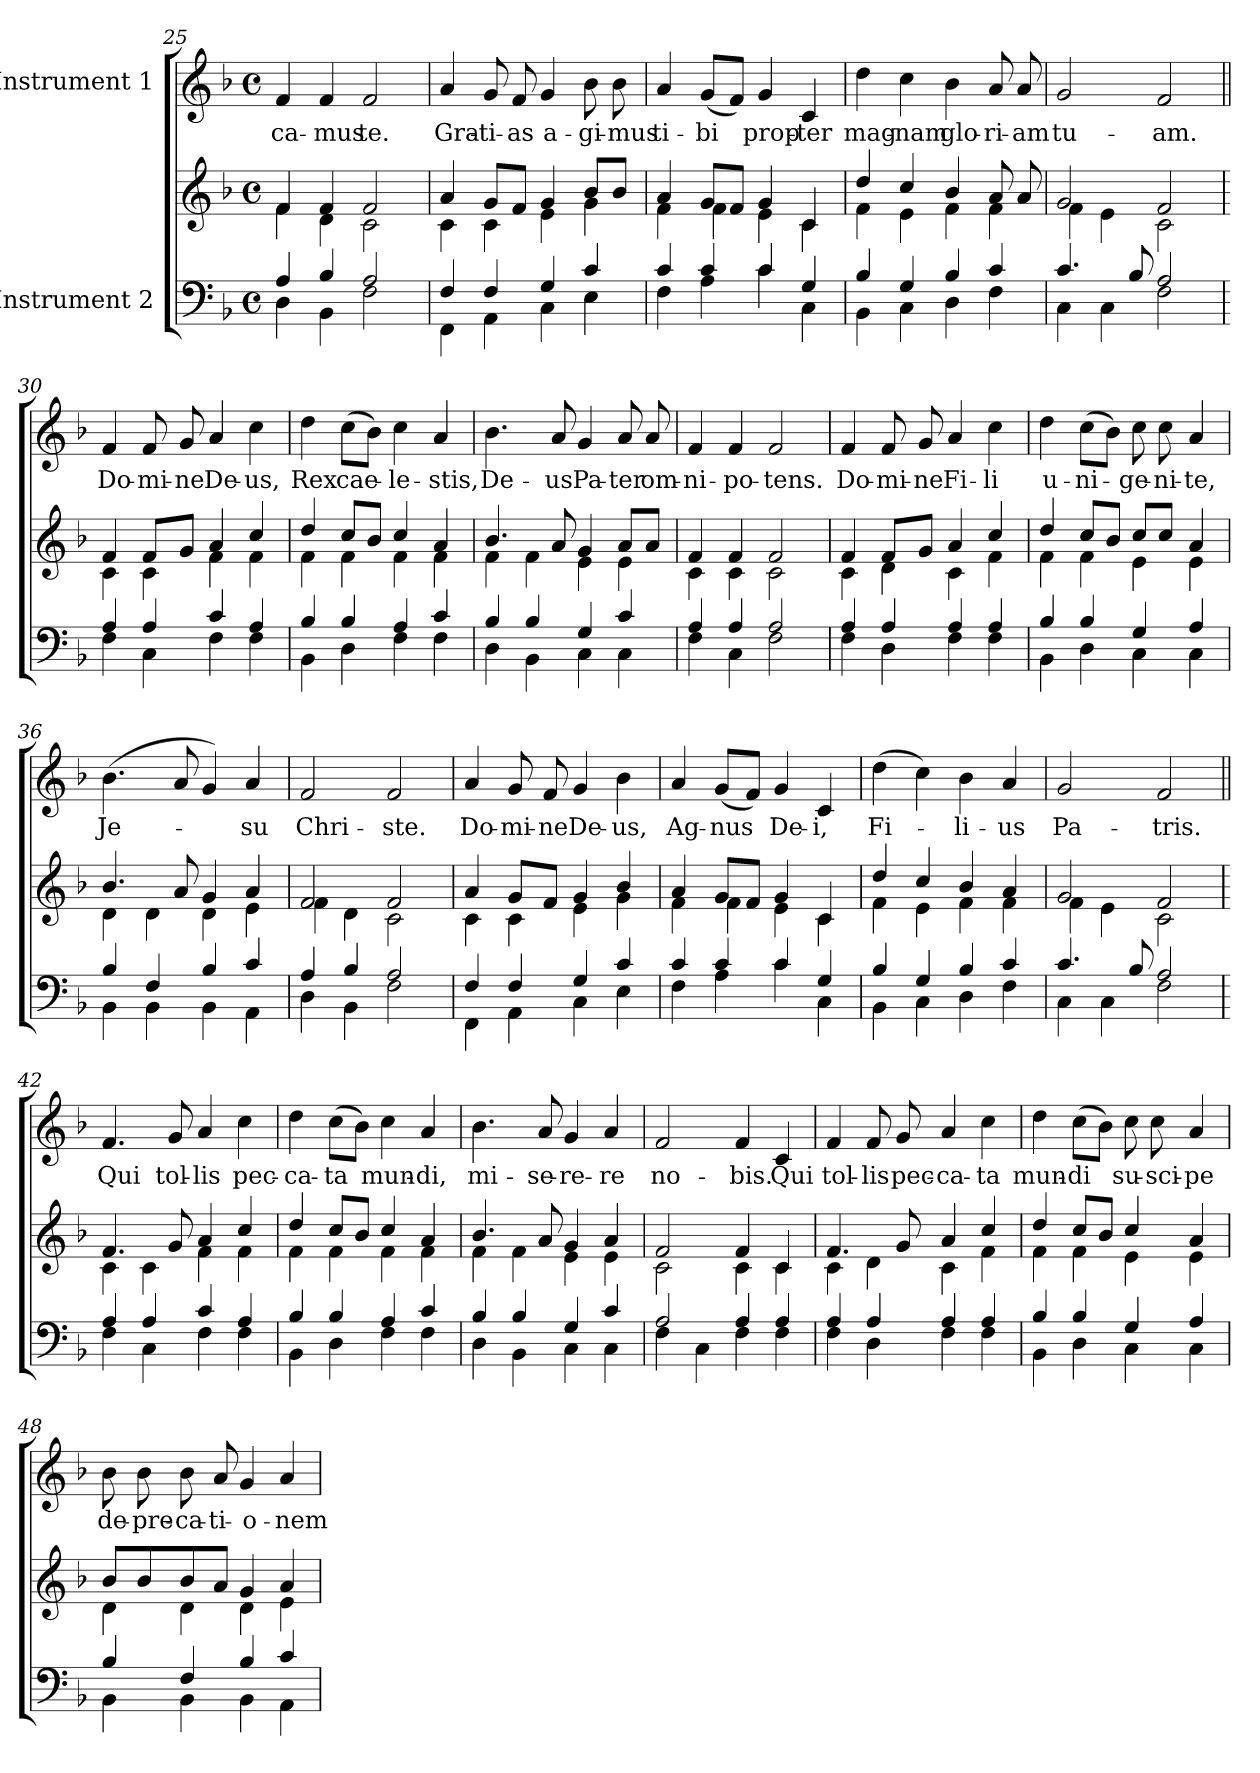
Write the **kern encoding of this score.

**kern	**kern	**kern	**text
*part2	*part2	*part1	*part1
*staff3	*staff2	*staff1	*staff1
*I"Instrument 2	*	*I"Instrument 1	*
*clefF4	*clefG2	*clefG2	*
*k[b-]	*k[b-]	*k[b-]	*
*F:	*F:	*F:	*
*M4/4	*M4/4	*M4/4	*
*met(c)	*met(c)	*met(c)	*
=25	=25	=25	=25
*^	*^	*	*
!	!	!	!	!	!LO:LY:b:cj
4A/	4D\	4f/	4f\	4f/	-ca-
!	!	!	!	!	!LO:LY:b:cj
4B-/	4BB-\	4f/	4d\	4f/	-mus
!	!	!	!	!	!LO:LY:b:cj
2A/	2F\	2f/	2c\	2f/	te.
=26	=26	=26	=26	=26	=26
!	!	!	!	!	!LO:LY:b:cj
4F/	4FF\	4a/	4c\	4a/	Gra-
!	!	!	!	!	!LO:LY:b:cj
4F/	4AA\	8g/L	4c\	8g/	-ti-
!	!	!	!	!	!LO:LY:b:cj
.	.	8f/J	.	8f/	-as
!	!	!	!	!	!LO:LY:b:cj
4G/	4C\	4g/	4e\	4g/	a-
!	!	!	!	!	!LO:LY:b:cj
4c/	4E\	8b-/L	4g\	8b-\	-gi-
!	!	!	!	!	!LO:LY:b:cj
.	.	8b-/J	.	8b-\	-mus
=27	=27	=27	=27	=27	=27
!	!	!	!	!	!LO:LY:b:cj
4c/	4F\	4a/	4f\	4a/	ti-
!	!	!	!	!	!LO:LY:b:cj
4c/	4A\	8g/L	4f\	(<8g/L	-bi
.	.	8f/J	.	8f/J)	.
!	!	!	!	!	!LO:LY:b:cj
4c/	4c\	4g/	4e\	4g/	prop-
!	!	!	!	!	!LO:LY:b:cj
4G/	4C\	4c/	4c\	4c/	-ter
!!LO:LB:g=z
=28	=28	=28	=28	=28	=28
!	!	!	!	!	!LO:LY:b:cj
4B-/	4BB-\	4dd/	4f\	4dd\	mag-
!	!	!	!	!	!LO:LY:b:cj
4G/	4C\	4cc/	4e\	4cc\	-nam
!	!	!	!	!	!LO:LY:b:cj
4B-/	4D\	4b-/	4f\	4b-\	glo-
!	!	!	!	!	!LO:LY:b:cj
4c/	4F\	8a/	4f\	8a/	-ri-
!	!	!	!	!	!LO:LY:b:cj
.	.	8a/	.	8a/	-am
=29	=29	=29	=29	=29	=29
!	!	!	!	!	!LO:LY:b:cj
4.c/	4C\	2g/	4f\	2g/	tu-
.	4C\	.	4e\	.	.
8B-/	.	.	.	.	.
!	!	!	!	!	!LO:LY:b:cj
2A/	2F\	2f/	2c\	2f/	-am.
=30	=30	=30	=30	=30||	=30||
!	!	!	!	!	!LO:LY:b:cj
4A/	4F\	4f/	4c\	4f/	Do-
!	!	!	!	!	!LO:LY:b:cj
4A/	4C\	8f/L	4c\	8f/	-mi-
!	!	!	!	!	!LO:LY:b:cj
.	.	8g/J	.	8g/	-ne
!	!	!	!	!	!LO:LY:b:cj
4c/	4F\	4a/	4f\	4a/	De-
!	!	!	!	!	!LO:LY:b:cj
4A/	4F\	4cc/	4f\	4cc\	-us,
=31	=31	=31	=31	=31	=31
!	!	!	!	!	!LO:LY:b:cj
4B-/	4BB-\	4dd/	4f\	4dd\	Rex
!	!	!	!	!	!LO:LY:b:cj
4B-/	4D\	8cc/L	4f\	(>8cc\L	cae-
.	.	8b-/J	.	8b-\J)	.
!	!	!	!	!	!LO:LY:b:cj
4A/	4F\	4cc/	4f\	4cc\	-le-
!	!	!	!	!	!LO:LY:b:cj
4c/	4F\	4a/	4f\	4a/	-stis,
!!LO:PB:g=z
=32	=32	=32	=32	=32	=32
!	!	!	!	!	!LO:LY:b:cj
4B-/	4D\	4.b-/	4f\	4.b-\	De-
4B-/	4BB-\	.	4f\	.	.
!	!	!	!	!	!LO:LY:b:cj
.	.	8a/	.	8a/	-us
!	!	!	!	!	!LO:LY:b:cj
4G/	4C\	4g/	4e\	4g/	Pa-
!	!	!	!	!	!LO:LY:b:cj
4c/	4C\	8a/L	4e\	8a/	-ter
!	!	!	!	!	!LO:LY:b:cj
.	.	8a/J	.	8a/	om-
=33	=33	=33	=33	=33	=33
!	!	!	!	!	!LO:LY:b:cj
4A/	4F\	4f/	4c\	4f/	-ni-
!	!	!	!	!	!LO:LY:b:cj
4A/	4C\	4f/	4c\	4f/	-po-
!	!	!	!	!	!LO:LY:b:cj
2A/	2F\	2f/	2c\	2f/	-tens.
=34	=34	=34	=34	=34	=34
!	!	!	!	!	!LO:LY:b:cj
4A/	4F\	4f/	4c\	4f/	Do-
!	!	!	!	!	!LO:LY:b:cj
4A/	4D\	8f/L	4d\	8f/	-mi-
!	!	!	!	!	!LO:LY:b:cj
.	.	8g/J	.	8g/	-ne
!	!	!	!	!	!LO:LY:b:cj
4A/	4F\	4a/	4c\	4a/	Fi-
!	!	!	!	!	!LO:LY:b:cj
4A/	4F\	4cc/	4f\	4cc\	-li
=35	=35	=35	=35	=35	=35
!	!	!	!	!	!LO:LY:b:cj
4B-/	4BB-\	4dd/	4f\	4dd\	u-
!	!	!	!	!	!LO:LY:b:cj
4B-/	4D\	8cc/L	4f\	(>8cc\L	-ni-
.	.	8b-/J	.	8b-\J)	.
!	!	!	!	!	!LO:LY:b:cj
4G/	4C\	8cc/L	4e\	8cc\	-ge-
!	!	!	!	!	!LO:LY:b:cj
.	.	8cc/J	.	8cc\	-ni-
!	!	!	!	!	!LO:LY:b:cj
4A/	4C\	4a/	4e\	4a/	-te,
!!LO:LB:g=z
=36	=36	=36	=36	=36	=36
!	!	!	!	!	!LO:LY:b:cj
4B-/	4BB-\	4.b-/	4d\	(>4.b-\	Je-
4F/	4BB-\	.	4d\	.	.
.	.	8a/	.	8a/	.
4B-/	4BB-\	4g/	4d\	4g/)	.
!	!	!	!	!	!LO:LY:b:cj
4c/	4AA\	4a/	4e\	4a/	-su
=37	=37	=37	=37	=37	=37
!	!	!	!	!	!LO:LY:b:cj
4A/	4D\	2f/	4f\	2f/	Chri-
4B-/	4BB-\	.	4d\	.	.
!	!	!	!	!	!LO:LY:b:cj
2A/	2F\	2f/	2c\	2f/	-ste.
=38	=38	=38	=38	=38	=38
!	!	!	!	!	!LO:LY:b:cj
4F/	4FF\	4a/	4c\	4a/	Do-
!	!	!	!	!	!LO:LY:b:cj
4F/	4AA\	8g/L	4c\	8g/	-mi-
!	!	!	!	!	!LO:LY:b:cj
.	.	8f/J	.	8f/	-ne
!	!	!	!	!	!LO:LY:b:cj
4G/	4C\	4g/	4e\	4g/	De-
!	!	!	!	!	!LO:LY:b:cj
4c/	4E\	4b-/	4g\	4b-\	-us,
=39	=39	=39	=39	=39	=39
!	!	!	!	!	!LO:LY:b:cj
4c/	4F\	4a/	4f\	4a/	Ag-
!	!	!	!	!	!LO:LY:b
4c/	4A\	8g/L	4f\	(<8g/L	-nus
.	.	8f/J	.	8f/J)	.
!	!	!	!	!	!LO:LY:b:cj
4c/	4c\	4g/	4e\	4g/	De-
!	!	!	!	!	!LO:LY:b:cj
4G/	4C\	4c/	4c\	4c/	-i,
!!LO:LB:g=z
=40	=40	=40	=40	=40	=40
!	!	!	!	!	!LO:LY:b:cj
4B-/	4BB-\	4dd/	4f\	(>4dd\	Fi-
4G/	4C\	4cc/	4e\	4cc\)	.
!	!	!	!	!	!LO:LY:b:cj
4B-/	4D\	4b-/	4f\	4b-\	-li-
!	!	!	!	!	!LO:LY:b:cj
4c/	4F\	4a/	4f\	4a/	-us
=41	=41	=41	=41	=41	=41
!	!	!	!	!	!LO:LY:b:cj
4.c/	4C\	2g/	4f\	2g/	Pa-
.	4C\	.	4e\	.	.
8B-/	.	.	.	.	.
!	!	!	!	!	!LO:LY:b:cj
2A/	2F\	2f/	2c\	2f/	-tris.
=42	=42	=42	=42	=42||	=42||
!	!	!	!	!	!LO:LY:b:cj
4A/	4F\	4.f/	4c\	4.f/	Qui
4A/	4C\	.	4c\	.	.
!	!	!	!	!	!LO:LY:b:cj
.	.	8g/	.	8g/	tol-
!	!	!	!	!	!LO:LY:b:cj
4c/	4F\	4a/	4f\	4a/	-lis
!	!	!	!	!	!LO:LY:b:cj
4A/	4F\	4cc/	4f\	4cc\	pec-
=43	=43	=43	=43	=43	=43
!	!	!	!	!	!LO:LY:b:cj
4B-/	4BB-\	4dd/	4f\	4dd\	-ca-
!	!	!	!	!	!LO:LY:b:cj
4B-/	4D\	8cc/L	4f\	(>8cc\L	-ta
.	.	8b-/J	.	8b-\J)	.
!	!	!	!	!	!LO:LY:b:cj
4A/	4F\	4cc/	4f\	4cc\	mun-
!	!	!	!	!	!LO:LY:b:cj
4c/	4F\	4a/	4f\	4a/	-di,
!!LO:LB:g=z
=44	=44	=44	=44	=44	=44
!	!	!	!	!	!LO:LY:b:cj
4B-/	4D\	4.b-/	4f\	4.b-\	mi-
4B-/	4BB-\	.	4f\	.	.
!	!	!	!	!	!LO:LY:b:cj
.	.	8a/	.	8a/	-se-
!	!	!	!	!	!LO:LY:b:cj
4G/	4C\	4g/	4e\	4g/	-re-
!	!	!	!	!	!LO:LY:b:cj
4c/	4C\	4a/	4e\	4a/	-re
=45	=45	=45	=45	=45	=45
!	!	!	!	!	!LO:LY:b:cj
2A/	4F\	2f/	2c\	2f/	no-
.	4C\	.	.	.	.
!	!	!	!	!	!LO:LY:b:cj
4A/	4F\	4f/	4c\	4f/	-bis.
!	!	!	!	!	!LO:LY:b:cj
4A/	4F\	4c/	4c\	4c/	Qui
=46	=46	=46	=46	=46	=46
!	!	!	!	!	!LO:LY:b:cj
4A/	4F\	4.f/	4c\	4f/	tol-
!	!	!	!	!	!LO:LY:b:cj
4A/	4D\	.	4d\	8f/	-lis
!	!	!	!	!	!LO:LY:b:cj
.	.	8g/	.	8g/	pec-
!	!	!	!	!	!LO:LY:b:cj
4A/	4F\	4a/	4c\	4a/	-ca-
!	!	!	!	!	!LO:LY:b:cj
4A/	4F\	4cc/	4f\	4cc\	-ta
=47	=47	=47	=47	=47	=47
!	!	!	!	!	!LO:LY:b:cj
4B-/	4BB-\	4dd/	4f\	4dd\	mun-
!	!	!	!	!	!LO:LY:b:cj
4B-/	4D\	8cc/L	4f\	(>8cc\L	-di
.	.	8b-/J	.	8b-\J)	.
!	!	!	!	!	!LO:LY:b:cj
4G/	4C\	4cc/	4e\	8cc\	su-
!	!	!	!	!	!LO:LY:b:cj
.	.	.	.	8cc\	-sci-
!	!	!	!	!	!LO:LY:b:cj
4A/	4C\	4a/	4e\	4a/	-pe
!!LO:LB:g=z
=48	=48	=48	=48	=48	=48
!	!	!	!	!	!LO:LY:b:cj
4B-/	4BB-\	8b-/L	4d\	8b-\	de-
!	!	!	!	!	!LO:LY:b:cj
.	.	8b-/	.	8b-\	-pre-
!	!	!	!	!	!LO:LY:b:cj
4F/	4BB-\	8b-/	4d\	8b-\	-ca-
!	!	!	!	!	!LO:LY:b:cj
.	.	8a/J	.	8a/	-ti-
!	!	!	!	!	!LO:LY:b:cj
4B-/	4BB-\	4g/	4d\	4g/	-o-
!	!	!	!	!	!LO:LY:b:cj
4c/	4AA\	4a/	4e\	4a/	-nem
*v	*v	*	*	*	*
*	*v	*v	*	*
=	=	=	=
*-	*-	*-	*-
